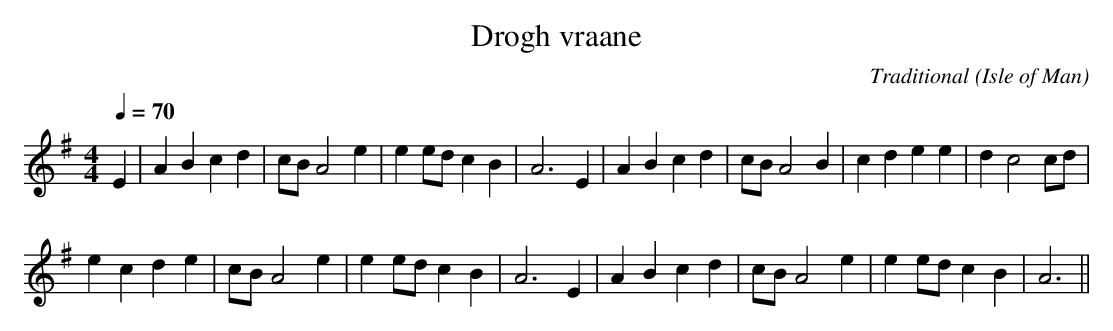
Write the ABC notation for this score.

X:1
T:Drogh vraane
C:Traditional
O:Isle of Man
L:1/4
M:4/4
Q:70
K:G
E|A B c d|c/B/ A2 e|e e/d/ c B|A3 E|A B c d|c/B/ A2 B|c d e e|d c2 c/d/|
e c d e|c/B/ A2 e|e e/d/ c B|A3 E|A B c d|c/B/ A2 e|e e/d/ c B|A3||
